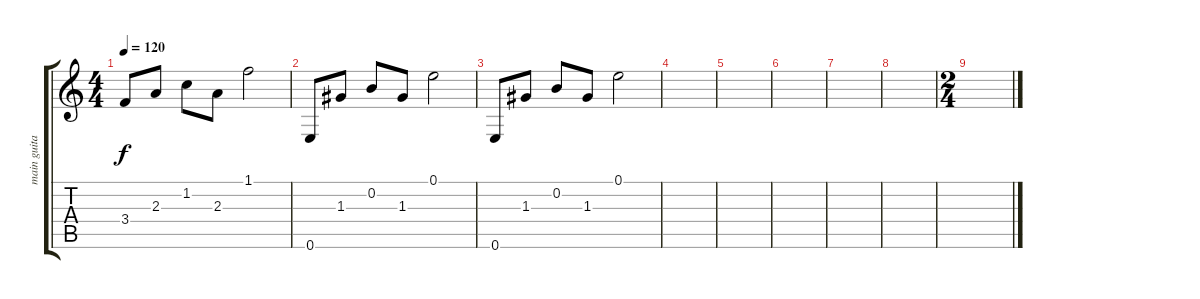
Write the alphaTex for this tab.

\track ("main guitar" "main guita") {instrument electricguitarjazz}
\staff {score tabs}
\tuning (E4 B3 G3 D3 A2 E2) {hide}
\ts (4 4)
\tempo 120
\clef g2
\ks c
3.4.8{dy f} 2.3.8 1.2.8 2.3.8 1.1.2 |
0.6.8 1.3.8 0.2.8 1.3.8 0.1.2 |
0.6.8 1.3.8 0.2.8 1.3.8 0.1.2 |
|
|
|
|
|
\ts (2 4)
